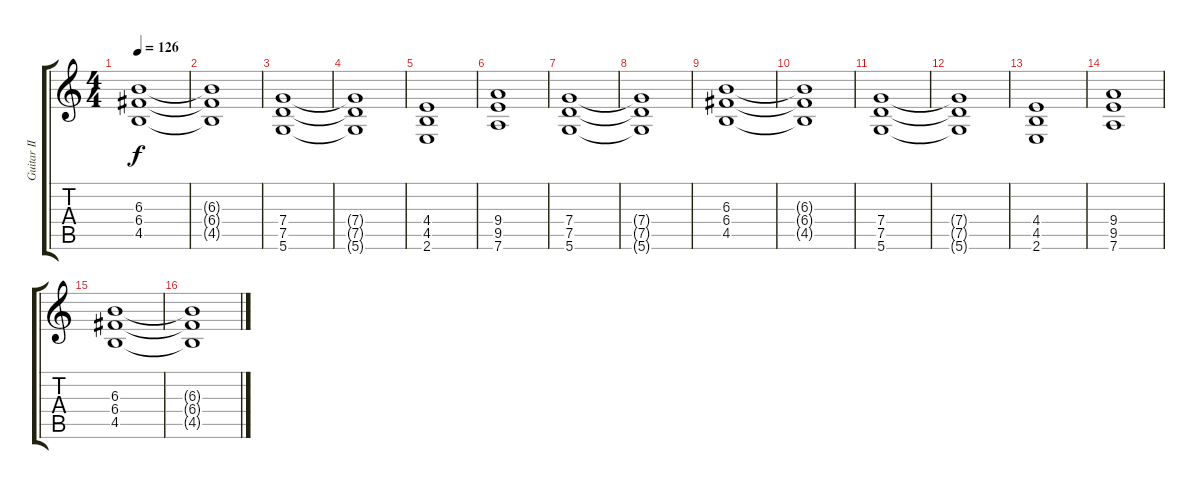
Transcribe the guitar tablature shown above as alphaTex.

\track ("Guitar II" "Guitar II") {instrument distortionguitar}
\staff {score tabs}
\tuning (D4 A3 F3 C3 G2 D2) {hide}
\ts (4 4)
\tempo 126
\clef g2
\ks c
(6.3 6.4 4.5).1{dy f} |
(6.3{t} 6.4{t} 4.5{t}).1 |
(7.4 7.5 5.6).1 |
(7.4{t} 7.5{t} 5.6{t}).1 |
(4.4 4.5 2.6).1 |
(9.4 9.5 7.6).1 |
(7.4 7.5 5.6).1 |
(7.4{t} 7.5{t} 5.6{t}).1 |
(6.3 6.4 4.5).1 |
(6.3{t} 6.4{t} 4.5{t}).1 |
(7.4 7.5 5.6).1 |
(7.4{t} 7.5{t} 5.6{t}).1 |
(4.4 4.5 2.6).1 |
(9.4 9.5 7.6).1 |
(6.3 6.4 4.5).1 |
(6.3{t} 6.4{t} 4.5{t}).1
